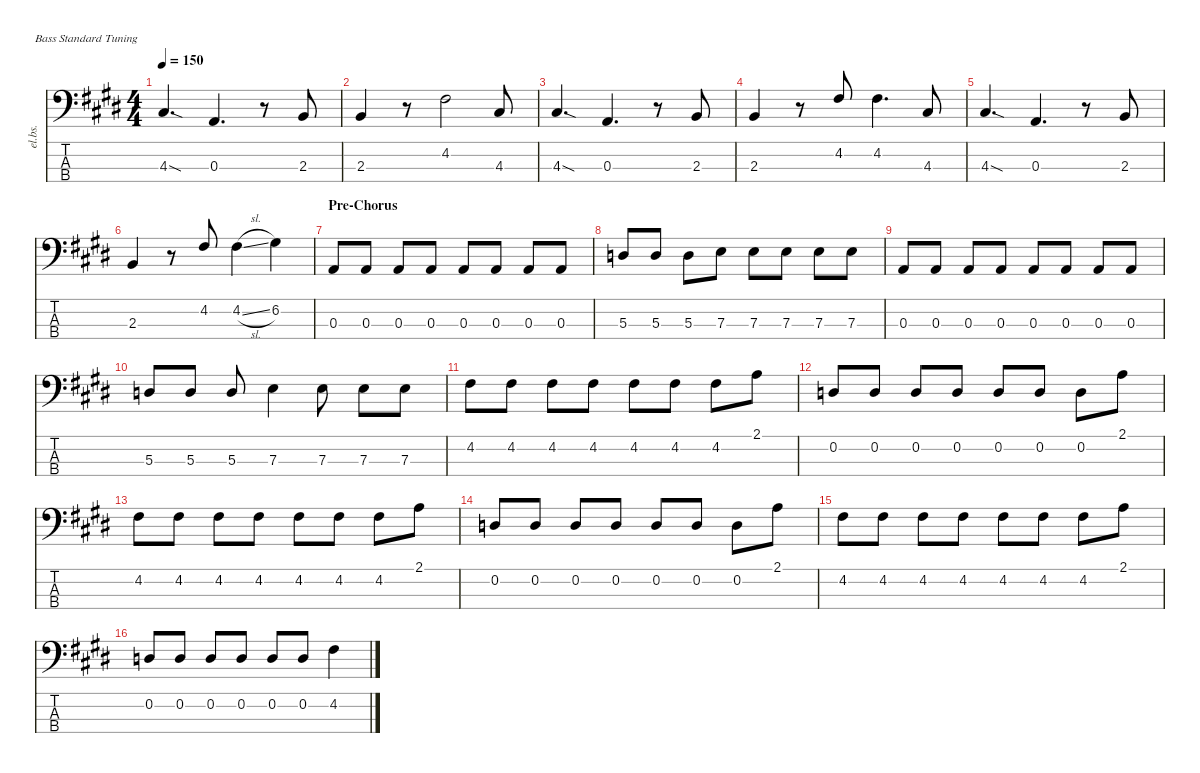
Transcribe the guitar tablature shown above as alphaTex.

\defaultSystemsLayout 4
\hideDynamics
\bracketExtendMode nobrackets
\otherSystemsTrackNameOrientation horizontal
\track ("Bass - G. \"Sting\" Summers" "el.bs.") {instrument electricbassfinger}
\staff {score tabs}
\tuning (G2 D2 A1 E1)
\ts (4 4)
\tempo 150
\clef f4
\ks c#minor
4.3{sod acc #}.4{d dy mf beam Up} 0.3{acc forcenatural}.4{d beam Up} r.8{beam Up} 2.3{acc forcenatural}.8{beam Up} |
2.3{acc forcenatural}.4{beam Up} r.8{beam Up} 4.2{acc #}.2{beam Down} 4.3{acc #}.8{beam Up} |
4.3{sod acc #}.4{d beam Up} 0.3{acc forcenatural}.4{d beam Up} r.8{beam Up} 2.3{acc forcenatural}.8{beam Up} |
2.3{acc forcenatural}.4{beam Up} r.8{beam Up} 4.2{acc #}.8{beam Down} 4.2{acc #}.4{d beam Down} 4.3{acc #}.8{beam Up} |
4.3{sod acc #}.4{d beam Up} 0.3{acc forcenatural}.4{d beam Up} r.8{beam Up} 2.3{acc forcenatural}.8{beam Up} |
2.3{acc forcenatural}.4{beam Up} r.8{beam Up} 4.2{acc #}.8{beam Down} 4.2{sl acc #}.4{beam Down} 6.2{acc #}.4{beam Down} |
\section ("" "Pre-Chorus")
0.3{acc forcenatural}.8{beam Up} 0.3{acc forcenatural}.8{beam Up} 0.3{acc forcenatural}.8{beam Up} 0.3{acc forcenatural}.8{beam Up} 0.3{acc forcenatural}.8{beam Up} 0.3{acc forcenatural}.8{beam Up} 0.3{acc forcenatural}.8{beam Up} 0.3{acc forcenatural}.8{beam Up} |
5.3{acc forcenatural}.8{beam Up} 5.3{acc forcenatural}.8{beam Up} 5.3{acc forcenatural}.8{beam Down} 7.3{acc forcenatural}.8{beam Down} 7.3{acc forcenatural}.8{beam Down} 7.3{acc forcenatural}.8{beam Down} 7.3{acc forcenatural}.8{beam Down} 7.3{acc forcenatural}.8{beam Down} |
0.3{acc forcenatural}.8{beam Up} 0.3{acc forcenatural}.8{beam Up} 0.3{acc forcenatural}.8{beam Up} 0.3{acc forcenatural}.8{beam Up} 0.3{acc forcenatural}.8{beam Up} 0.3{acc forcenatural}.8{beam Up} 0.3{acc forcenatural}.8{beam Up} 0.3{acc forcenatural}.8{beam Up} |
5.3{acc forcenatural}.8{beam Up} 5.3{acc forcenatural}.8{beam Up} 5.3{acc forcenatural}.8{beam Up} 7.3{acc forcenatural}.4{beam Down} 7.3{acc forcenatural}.8{beam Down} 7.3{acc forcenatural}.8{beam Down} 7.3{acc forcenatural}.8{beam Down} |
4.2{acc #}.8{beam Down} 4.2{acc #}.8{beam Down} 4.2{acc #}.8{beam Down} 4.2{acc #}.8{beam Down} 4.2{acc #}.8{beam Down} 4.2{acc #}.8{beam Down} 4.2{acc #}.8{beam Down} 2.1{acc forcenatural}.8{beam Down} |
0.2{acc forcenatural}.8{beam Up} 0.2{acc forcenatural}.8{beam Up} 0.2{acc forcenatural}.8{beam Up} 0.2{acc forcenatural}.8{beam Up} 0.2{acc forcenatural}.8{beam Up} 0.2{acc forcenatural}.8{beam Up} 0.2{acc forcenatural}.8{beam Down} 2.1{acc forcenatural}.8{beam Down} |
4.2{acc #}.8{beam Down} 4.2{acc #}.8{beam Down} 4.2{acc #}.8{beam Down} 4.2{acc #}.8{beam Down} 4.2{acc #}.8{beam Down} 4.2{acc #}.8{beam Down} 4.2{acc #}.8{beam Down} 2.1{acc forcenatural}.8{beam Down} |
0.2{acc forcenatural}.8{beam Up} 0.2{acc forcenatural}.8{beam Up} 0.2{acc forcenatural}.8{beam Up} 0.2{acc forcenatural}.8{beam Up} 0.2{acc forcenatural}.8{beam Up} 0.2{acc forcenatural}.8{beam Up} 0.2{acc forcenatural}.8{beam Down} 2.1{acc forcenatural}.8{beam Down} |
4.2{acc #}.8{beam Down} 4.2{acc #}.8{beam Down} 4.2{acc #}.8{beam Down} 4.2{acc #}.8{beam Down} 4.2{acc #}.8{beam Down} 4.2{acc #}.8{beam Down} 4.2{acc #}.8{beam Down} 2.1{acc forcenatural}.8{beam Down} |
0.2{acc forcenatural}.8{beam Up} 0.2{acc forcenatural}.8{beam Up} 0.2{acc forcenatural}.8{beam Up} 0.2{acc forcenatural}.8{beam Up} 0.2{acc forcenatural}.8{beam Up} 0.2{acc forcenatural}.8{beam Up} 4.2{acc #}.4{beam Down}
